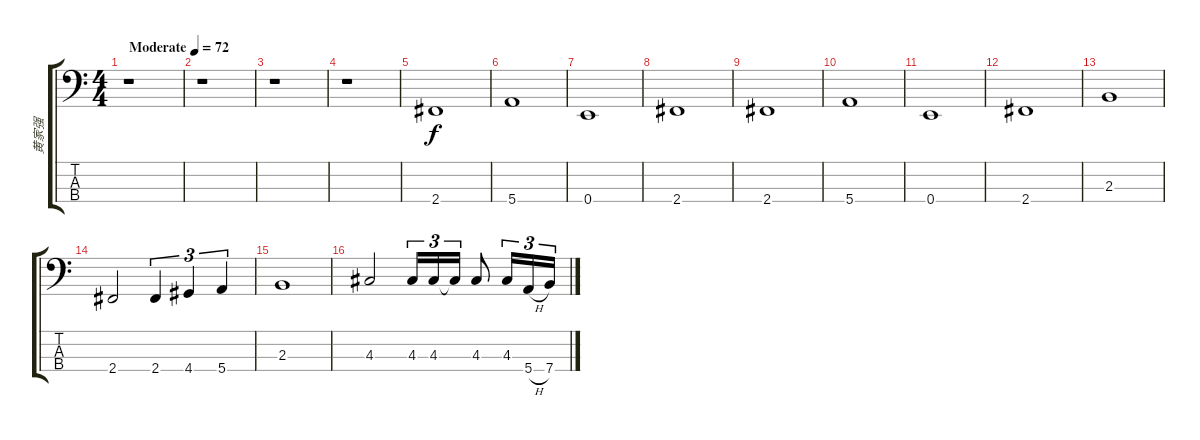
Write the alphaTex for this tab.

\track ("黄家强" "黄家强") {instrument electricbassfinger}
\staff {score tabs}
\tuning (G2 D2 A1 E1) {hide}
\ts (4 4)
\tempo (72 "Moderate")
\clef f4
\ks c
r.1{dy f instrument electricbassfinger} |
r.1 |
r.1 |
r.1 |
2.4.1 |
5.4.1 |
0.4.1 |
2.4.1 |
2.4.1 |
5.4.1 |
0.4.1 |
2.4.1 |
2.3.1 |
2.4.2 2.4.4{tu (3 2)} 4.4.4{tu (3 2)} 5.4.4{tu (3 2)} |
2.3.1 |
4.3.2 4.3.16{tu (3 2)} 4.3.16{tu (3 2)} 4.3{t}.16{tu (3 2)} 4.3.8 4.3.16{tu (3 2)} 5.4{h}.16{tu (3 2)} 7.4.16{tu (3 2)}
